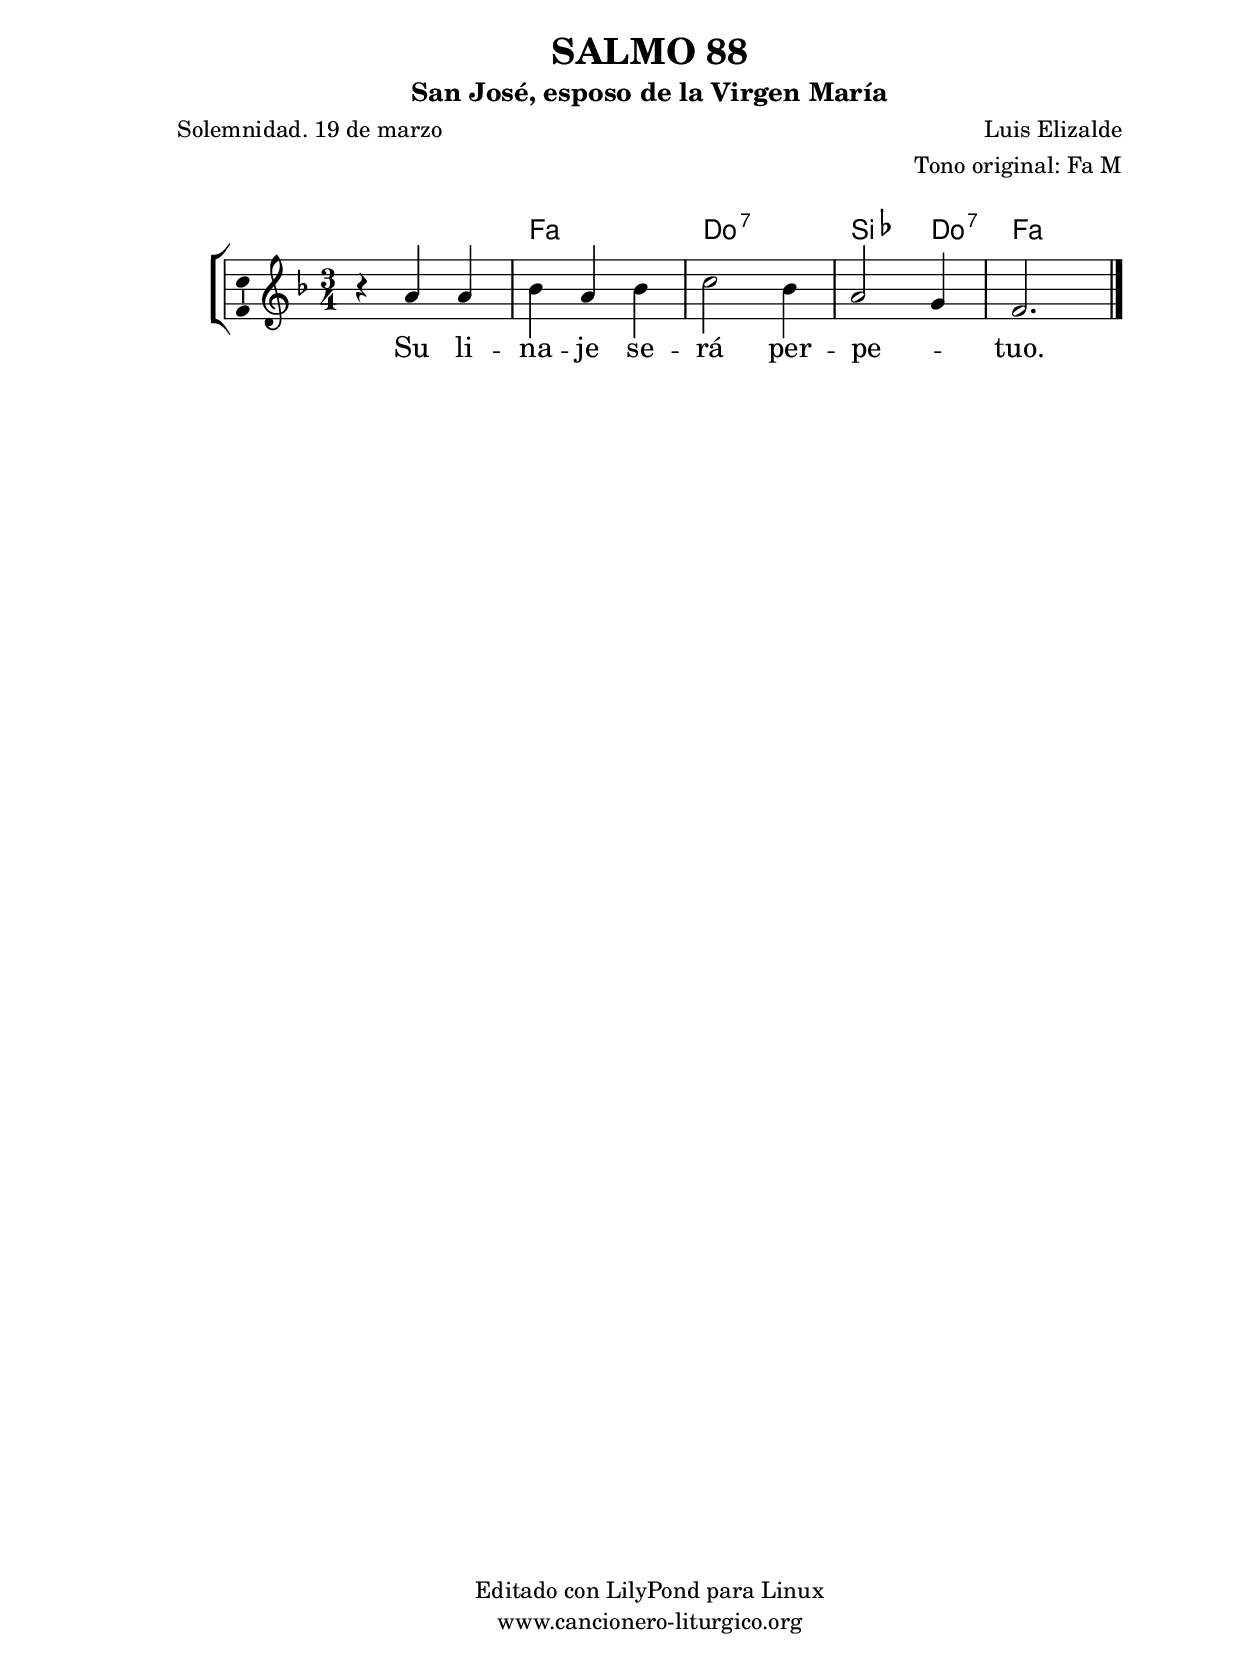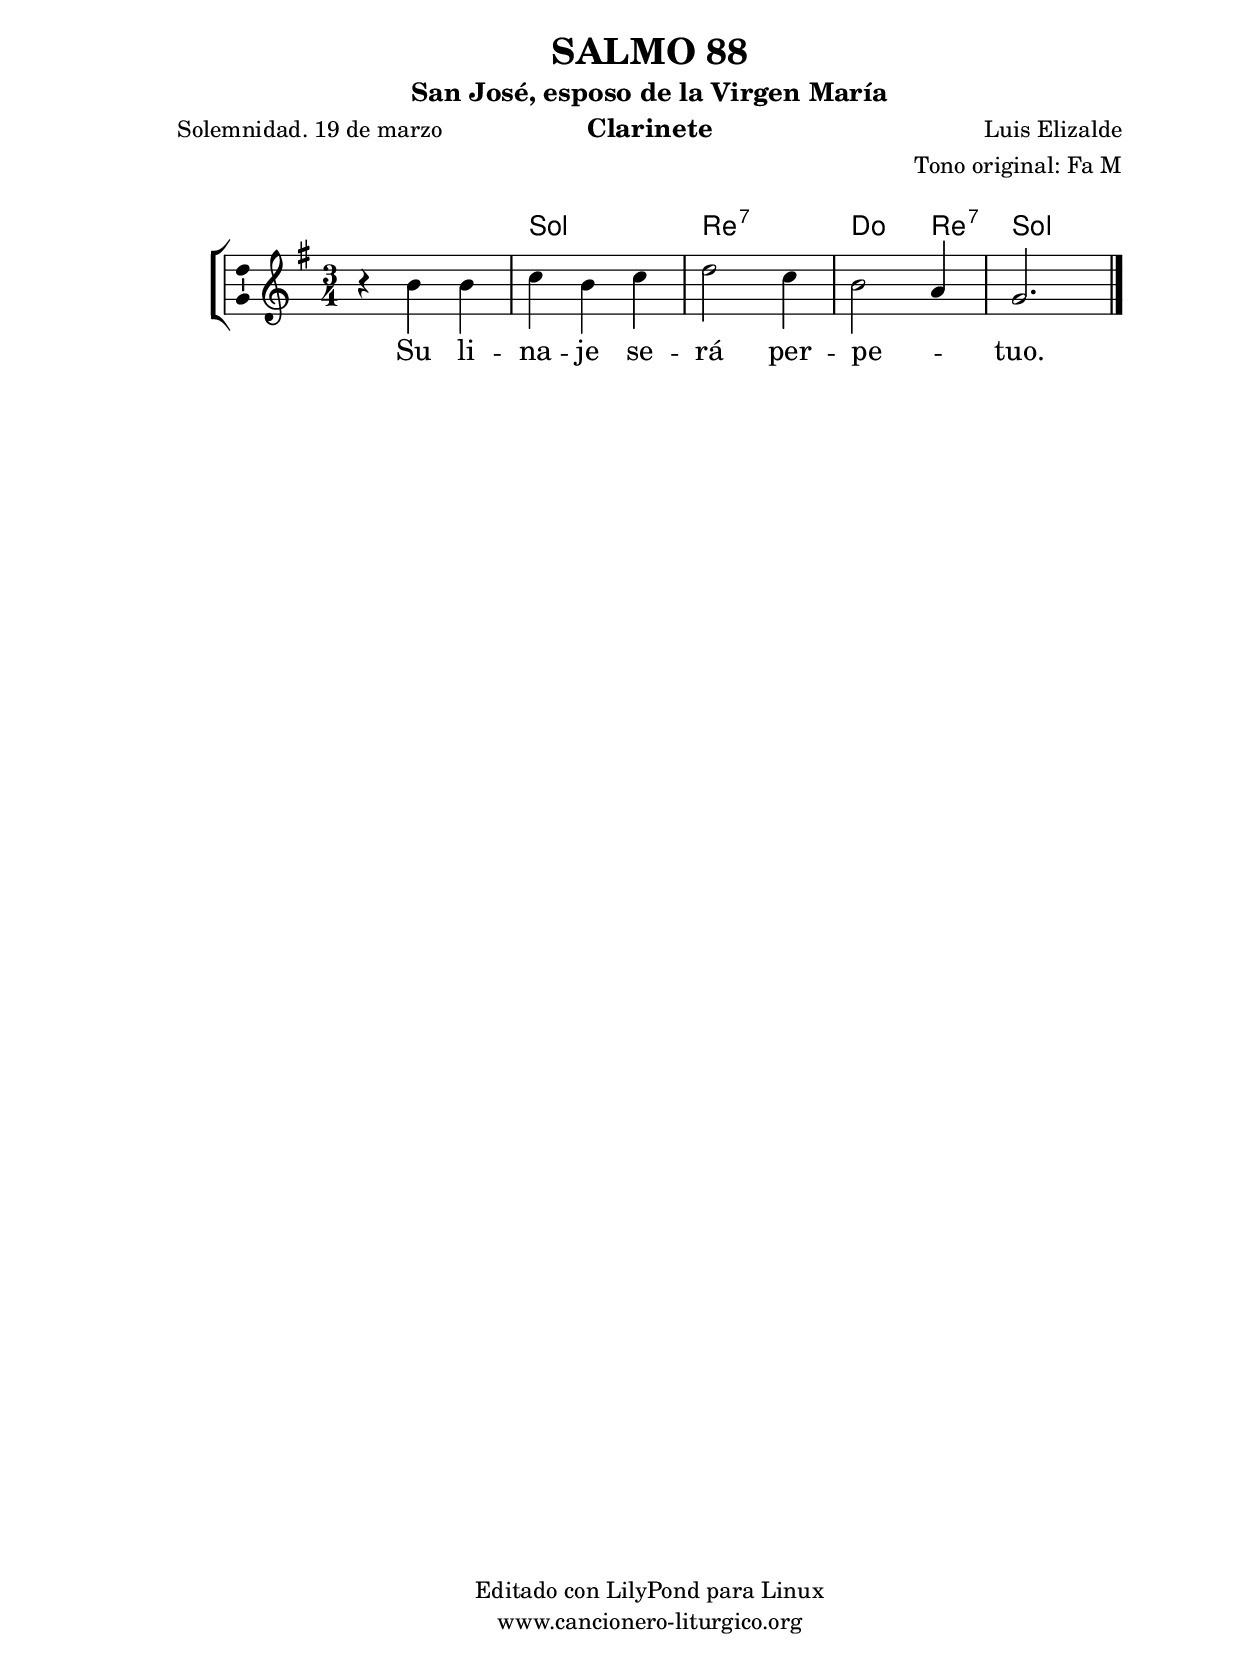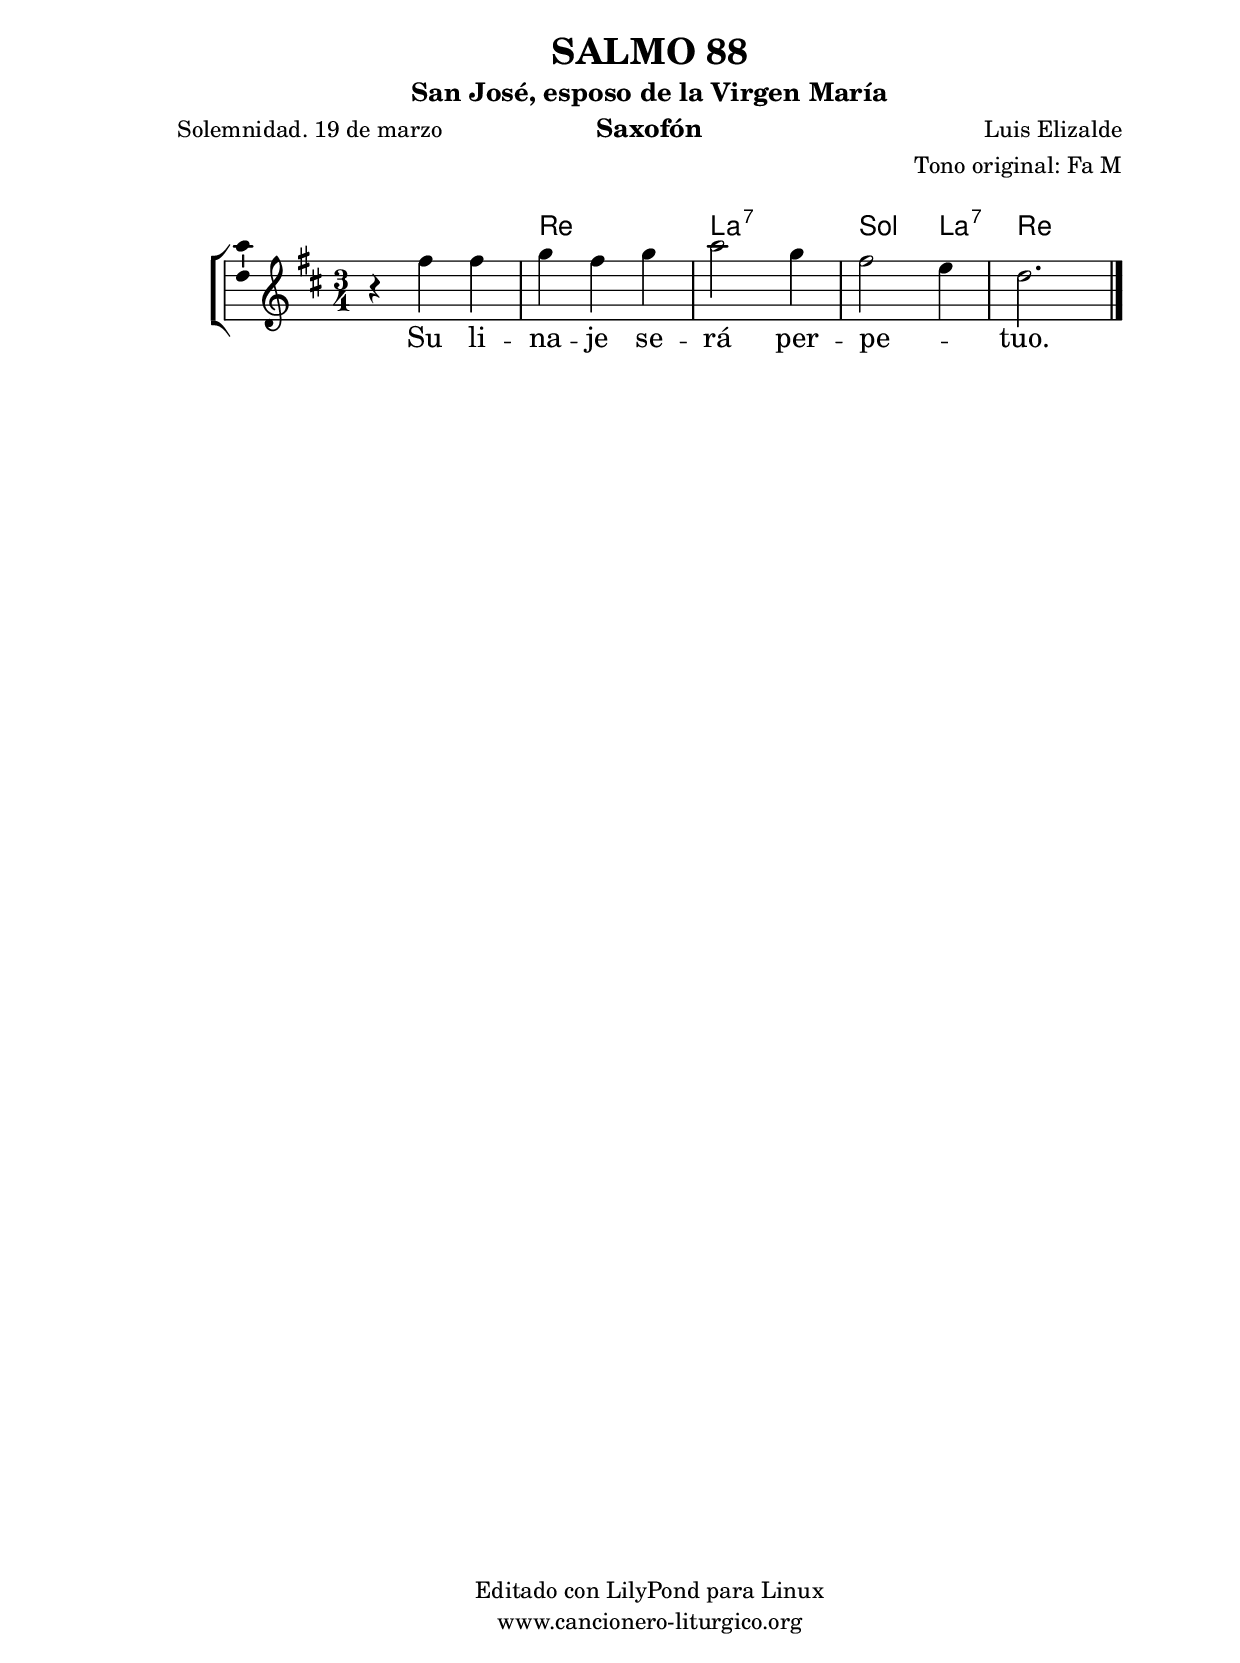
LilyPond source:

%
%para convertir .midi en .wav:
%timidity filename.midi -Ow -o finename.wav
%
%
%Para convertir de .wav a .mp3:
%lame -h -m j filename.wav
%
%
%para escuchar el midi:
%timidity nombrefichero.midi
%


%versión de lilypond para la que se ha escrito esta partitura:
\version "2.16.0"

	%Tamaño papel
	#(set-default-paper-size "a4")
	%Tamaño partitura
	#(set-global-staff-size 20)
	%No responde al pulsar sobre una nota
	#(ly:set-option 'point-and-click #f)

%parámetros del encabezamiento:
\header {
	title = "SALMO 88"
	subtitle = "San José, esposo de la Virgen María"
	composer = "Luis Elizalde"
	poet = "Solemnidad. 19 de marzo"
	meter = ""
	arranger = "Tono original: Fa M"
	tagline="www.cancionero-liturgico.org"
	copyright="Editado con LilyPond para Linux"
	tiempo = ""
	usos = "Salmo"
	letra = "Su linaje será perpetuo."
	}

%parámetros asociados al papel:
\paper  {
	oddHeaderMarkup = \markup {\fill-line { \on-the-fly #not-first-page \fromproperty #'header:title \on-the-fly #not-first-page \fromproperty #'header:composer }}
	evenHeaderMarkup = \markup {\fill-line { \fromproperty #'header:composer \fromproperty #'header:title }}
	#(set-paper-size "a4")
	print-page-number = ##f
	first-page-number = 1
	print-first-page-number = ##f
%	head-separation = 3.0 \cm
	top-margin = 2.0 \cm
	bottom-margin = 0.5\cm
%%%	bottom-margin = -1.0\cm
	left-margin = 3.0 \cm
	line-width = 16.0 \cm 
	indent = 8\mm
	interscoreline = 2.\mm
	between-system-space = 15\mm
%	para que las partituras no llenen la hoja:
	ragged-bottom = ##t
%	idem para la última hoja:
	ragged-last-bottom = ##f
%	para que las partituras llenen el ancho del papel:
	ragged-last = ##f
	after-title-space = 2.5 \cm
%page-count=1
%system-count=8

	%Flexible Vertical Spacing
%	markup-markup-spacing =
%	#'((basic-distance . 15) (minimum-distance . 15) (padding . 3))
	markup-system-spacing =
	#'((basic-distance . 15) (minimum-distance . 15) (padding . 3))
	system-system-spacing =
	#'((basic-distance . 15) (minimum-distance . 15) (padding . 3))
	score-system-spacing =
	#'((basic-distance . 15) (minimum-distance . 15) (padding . 5))
%	top-system-spacing = % header
%	#'((basic-distance . 8) (minimum-distance . 0) (padding . 3))
%	top-markup-spacing =
%	#'((basic-distance . 20) (minimum-distance . 20) (padding . 3))
	last-bottom-spacing = % footer
	#'((basic-distance . 5) (minimum-distance . 5) (padding . 3))
%	score-markup-spacing =
%	#'((basic-distance . 16) (minimum-distance . 13) (padding . 3))

	}


%parámetros que afectan a toda la partitura:
global =  {
	%clave de sol (G):
	\clef G
	%armadura:
%	\transpose f a
	\key f \major
	\tempo 4=110
	\set Score.tempoHideNote = ##t
	}


acordes = {
	\italianChords
	\chordmode {
%	\transpose f a
{

s2. f2. c:7 bes2 c4:7 f2.

	}
	}
}

melodia = 
%	\transpose f a
{
	\relative c''{
	\time 3/4

r4 a4 a
bes4 a bes
c2 bes4
a2 g4
f2.

	\bar "|."
	}
	}


texto = \lyricmode {
Su li -- na -- je se -- rá per -- pe -- _ tuo.
	}


acordesStaff = \context ChordNames = acordesStaff <<
	\set chordChanges = ##t
	\acordes
	>>


vozStaff = \context Voice = vozStaff
\with {\consists "Ambitus_engraver"}
<<
%	\set Staff.instrumentName = ""
%	\set Staff.shortInstrumentName = ""
%	\set Staff.midiInstrument = #"clarinet"
%	\set Staff.midiInstrument = #"cello"
%	\set Staff.midiInstrument = #"flute"
	\set Staff.midiInstrument = #"electric guitar (jazz)"
%	\set Staff.midiInstrument = #"english horn"
%	\set Staff.midiInstrument = #"violin"
%	\set Staff.midiInstrument = #"glockenspiel"
	\set Staff.midiMinimumVolume = #0.7
	\set Staff.midiMaximumVolume = #0.9
	\global
	\melodia
	>>


textoStaff = \context Lyrics = textoStaff <<
	\lyricsto vozStaff \texto
	>>

\book {
	\score {
		\context ChoirStaff {
			\override StaffGroup.SystemStartBracket #'collapse-height = #1
			\override Score.SystemStartBar #'collapse-height = #1
			<<
			\acordesStaff
			\vozStaff
			\textoStaff
			>>
			}
		\layout {
	    		\context {
				\Lyrics
				\override LyricText #'font-size = #2
				}
	   		 \context {
				\Score
				%fontSize = #3
				\override StaffSymbol #'staff-space = #(magstep +3)
				%\override Beam #'thickness = #0.55
				%\override SpacingSpanner #'spacing-increment = #1.0
				%\override Slur #'height-limit = #1.5
				}
			}
		}
	\score {
		\unfoldRepeats
		\context ChoirStaff {
			<<
			\acordesStaff
			\vozStaff
			>>
			}
		\midi {
	  		\context {
	  			\Score
				tempoWholesPerMinute = #(ly:make-moment 70 4)
				}
			}
		}
	}

%Partitura para clarinete
#(define output-suffix "C")
\book {
	\header{
		instrument = "Clarinete"
		}
	\score {
		\context ChoirStaff {
			\override StaffGroup.SystemStartBracket #'collapse-height = #1
			\override Score.SystemStartBar #'collapse-height = #1
\transpose c d
			<<
			\acordesStaff
			\vozStaff
			\textoStaff
			>>
			}
		\layout {
	    		\context {
				\Lyrics
				\override LyricText #'font-size = #2
				}
	   		 \context {
				\Score
				%fontSize = #3
				\override StaffSymbol #'staff-space = #(magstep +3)
				%\override Beam #'thickness = #0.55
				%\override SpacingSpanner #'spacing-increment = #1.0
				%\override Slur #'height-limit = #1.5
				}
			}
		}
	}

%Partitura para saxofón
#(define output-suffix "S")
\book {
	\header{
		instrument = "Saxofón"
		}
	\score {
		\context ChoirStaff {
			\override StaffGroup.SystemStartBracket #'collapse-height = #1
			\override Score.SystemStartBar #'collapse-height = #1
\transpose c a
			<<
			\acordesStaff
			\vozStaff
			\textoStaff
			>>
			}
		\layout {
	    		\context {
				\Lyrics
				\override LyricText #'font-size = #2
				}
	   		 \context {
				\Score
				%fontSize = #3
				\override StaffSymbol #'staff-space = #(magstep +3)
				%\override Beam #'thickness = #0.55
				%\override SpacingSpanner #'spacing-increment = #1.0
				%\override Slur #'height-limit = #1.5
				}
			}
		}
	}

